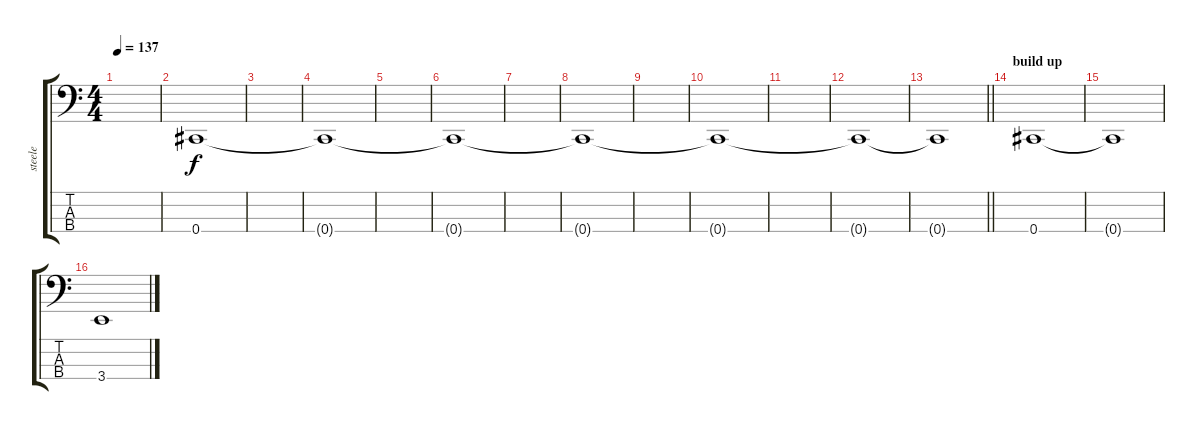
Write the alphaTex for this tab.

\track ("steele" "steele") {instrument electricbasspick}
\staff {score tabs}
\tuning (Gb2 Db2 Ab1 Db1) {hide}
\ts (4 4)
\tempo 137
\clef f4
\ks c
|
0.4{t}.1 |
|
0.4{t}.1 |
|
0.4{t}.1 |
|
0.4{t}.1 |
|
0.4{t}.1 |
|
0.4{t}.1 |
\barLineRight lightlight
0.4{t}.1 |
\section ("" "build up")
0.4.1 |
0.4{t}.1 |
3.4.1
